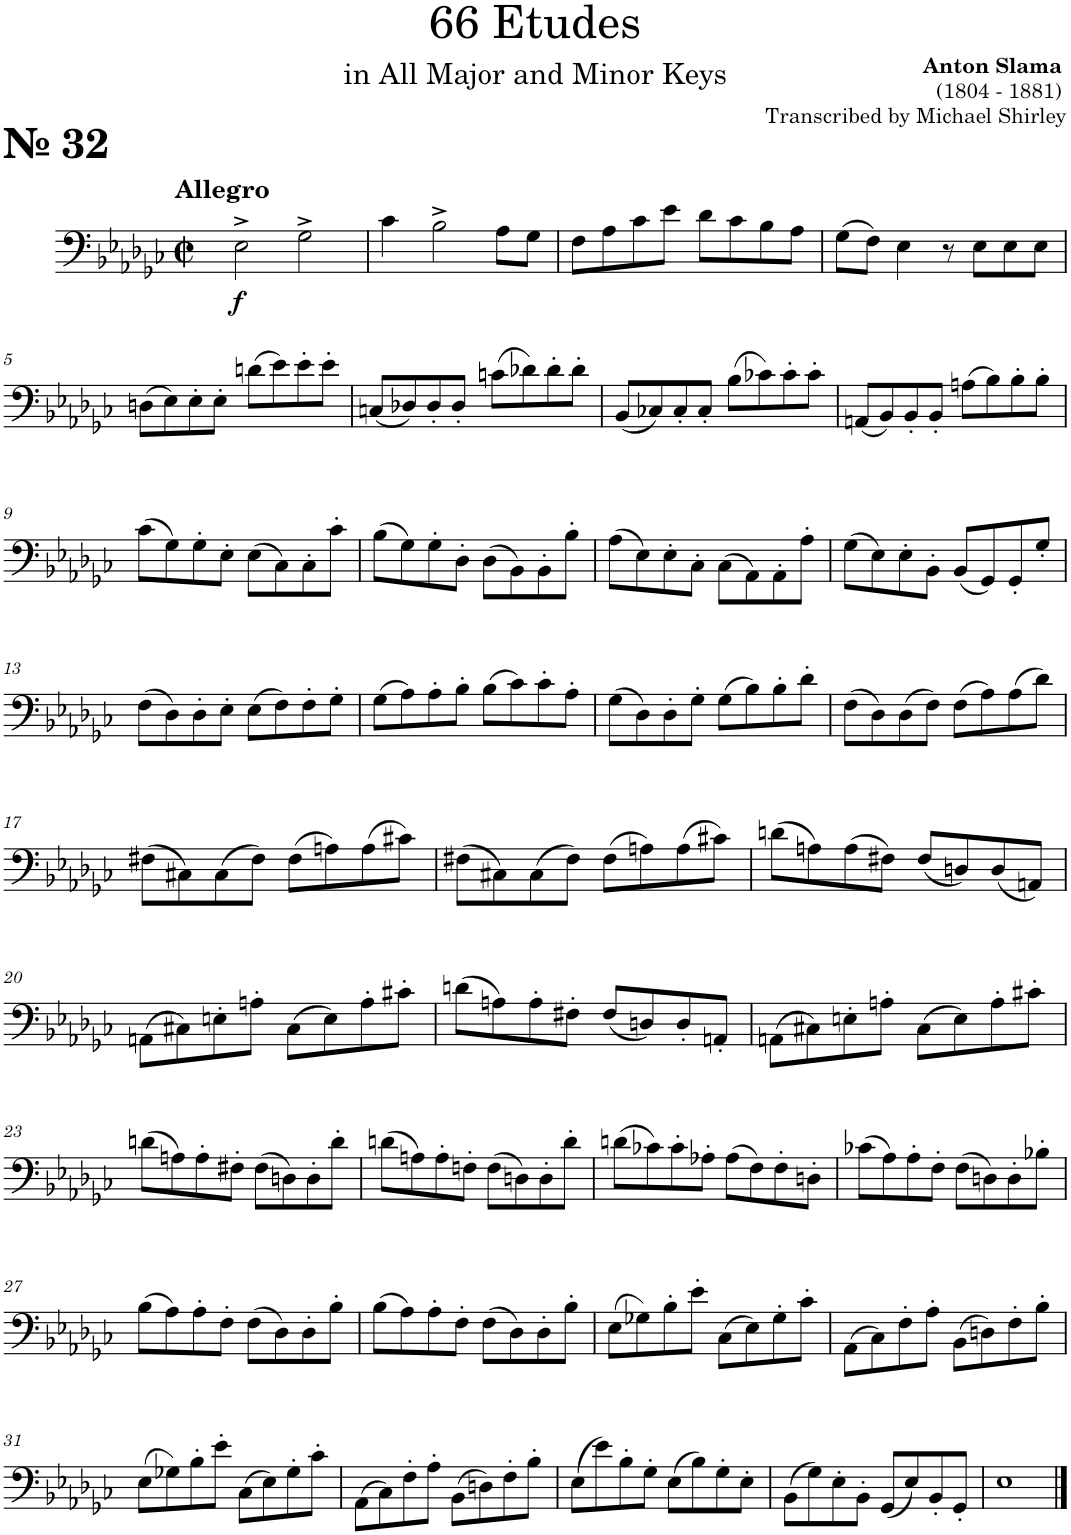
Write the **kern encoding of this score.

**kern	**dynam
*part1	*part1
*staff1	*staff1
*I"Trombone	*
*I'Tbn.	*
*clefF4	*
*k[b-e-a-d-g-c-]	*
*M2/2	*
*met(c|)	*
=1	=1
!LO:TX:a:B:t=№ 32	!
!LO:TX:a:B:t=Allegro	!
!	!LO:DY:b
2E-^\	f
2G-^\	.
=2	=2
4c-\	.
2B-^\	.
8A-\L	.
8G-\J	.
=3	=3
8F\L	.
8A-\	.
8c-\	.
8e-\J	.
8d-\L	.
8c-\	.
8B-\	.
8A-\J	.
=4	=4
(>8G-\L	.
8F\J)	.
4E-\	.
8r	.
8E-\L	.
8E-\	.
8E-\J	.
!!LO:LB:g=z
=5	=5
(>8Dn\L	.
8E-\)	.
8E-'\	.
8E-'\J	.
(>8dn\L	.
8e-\)	.
8e-'\	.
8e-'\J	.
=6	=6
(<8Cn/L	.
8D-X/)	.
8D-'/	.
8D-'/J	.
(>8cn\L	.
8d-X\)	.
8d-'\	.
8d-'\J	.
=7	=7
(<8BB-/L	.
8C-X/)	.
8C-'/	.
8C-'/J	.
(>8B-\L	.
8c-X\)	.
8c-'\	.
8c-'\J	.
=8	=8
(<8AAn/L	.
8BB-/)	.
8BB-'/	.
8BB-'/J	.
(>8An\L	.
8B-\)	.
8B-'\	.
8B-'\J	.
!!LO:LB:g=z
=9	=9
(>8c-\L	.
8G-\)	.
8G-'\	.
8E-'\J	.
(>8E-\L	.
8C-\)	.
8C-'\	.
8c-'\J	.
=10	=10
(>8B-\L	.
8G-\)	.
8G-'\	.
8D-'\J	.
(>8D-\L	.
8BB-\)	.
8BB-'\	.
8B-'\J	.
=11	=11
(8A-\L	.
8E-\)	.
8E-'\	.
8C-'\J	.
(8C-\L	.
8AA-\)	.
8AA-'\	.
8A-'\J	.
=12	=12
(8G-\L	.
8E-\)	.
8E-'\	.
8BB-'\J	.
(8BB-/L	.
8GG-/)	.
8GG-'/	.
8G-'/J	.
!!LO:LB:g=z
=13	=13
(8F\L	.
8D-\)	.
8D-'\	.
8E-'\J	.
(8E-\L	.
8F\)	.
8F'\	.
8G-'\J	.
=14	=14
(8G-\L	.
8A-\)	.
8A-'\	.
8B-'\J	.
(8B-\L	.
8c-\)	.
8c-'\	.
8A-'\J	.
=15	=15
(8G-\L	.
8D-\)	.
8D-'\	.
8G-'\J	.
(8G-\L	.
8B-\)	.
8B-'\	.
8d-'\J	.
=16	=16
(8F\L	.
8D-\)	.
(8D-\	.
8F\J)	.
(8F\L	.
8A-\)	.
(8A-\	.
8d-\J)	.
!!LO:LB:g=z
=17	=17
(8F#X\L	.
8C#X\)	.
(8C#\	.
8F#\J)	.
(8F#\L	.
8An\)	.
(8A\	.
8c#X\J)	.
=18	=18
(8F#X\L	.
8C#X\)	.
(8C#\	.
8F#\J)	.
(8F#\L	.
8An\)	.
(8A\	.
8c#X\J)	.
=19	=19
(8dn\L	.
8An\)	.
(8A\	.
8F#X\J)	.
(8F#/L	.
8Dn/)	.
(8D/	.
8AAn/J)	.
!!LO:LB:g=z
=20	=20
(8AAn\L	.
8C#X\)	.
8En'\	.
8An'\J	.
(8C#\L	.
8E\)	.
8A'\	.
8c#X'\J	.
=21	=21
(8dn\L	.
8An\)	.
8A'\	.
8F#X'\J	.
(8F#/L	.
8Dn/)	.
8D'/	.
8AAn'/J	.
=22	=22
(8AAn\L	.
8C#X\)	.
8En'\	.
8An'\J	.
(8C#\L	.
8E\)	.
8A'\	.
8c#X'\J	.
!!LO:LB:g=z
=23	=23
(8dn\L	.
8An\)	.
8A'\	.
8F#X'\J	.
(8F#\L	.
8Dn\)	.
8D'\	.
8d'\J	.
=24	=24
(8dn\L	.
8An\)	.
8A'\	.
8Fn'\J	.
(8F\L	.
8Dn\)	.
8D'\	.
8d'\J	.
=25	=25
(8dn\L	.
8c-X\)	.
8c-'\	.
8A-X'\J	.
(8A-\L	.
8F\)	.
8F'\	.
8Dn'\J	.
=26	=26
(8c-X\L	.
8A-\)	.
8A-'\	.
8F'\J	.
(8F\L	.
8Dn\)	.
8D'\	.
8B-X'\J	.
!!LO:LB:g=z
=27	=27
(8B-\L	.
8A-\)	.
8A-'\	.
8F'\J	.
(8F\L	.
8D-\)	.
8D-'\	.
8B-'\J	.
=28	=28
(8B-\L	.
8A-\)	.
8A-'\	.
8F'\J	.
(8F\L	.
8D-\)	.
8D-'\	.
8B-'\J	.
=29	=29
(8E-\L	.
8G-X\)	.
8B-'\	.
8e-'\J	.
(8C-\L	.
8E-\)	.
8G-'\	.
8c-'\J	.
=30	=30
(8AA-\L	.
8C-\)	.
8F'\	.
8A-'\J	.
(8BB-\L	.
8Dn\)	.
8F'\	.
8B-'\J	.
!!LO:LB:g=z
=31	=31
(8E-\L	.
8G-X\)	.
8B-'\	.
8e-'\J	.
(8C-\L	.
8E-\)	.
8G-'\	.
8c-'\J	.
=32	=32
(8AA-\L	.
8C-\)	.
8F'\	.
8A-'\J	.
(8BB-\L	.
8Dn\)	.
8F'\	.
8B-'\J	.
=33	=33
(8E-\L	.
8e-\)	.
8B-'\	.
8G-'\J	.
(8E-\L	.
8B-\)	.
8G-'\	.
8E-'\J	.
=34	=34
(8BB-\L	.
8G-\)	.
8E-'\	.
8BB-'\J	.
(8GG-/L	.
8E-/)	.
8BB-'/	.
8GG-'/J	.
=35	=35
1E-	.
==	==
*-	*-
